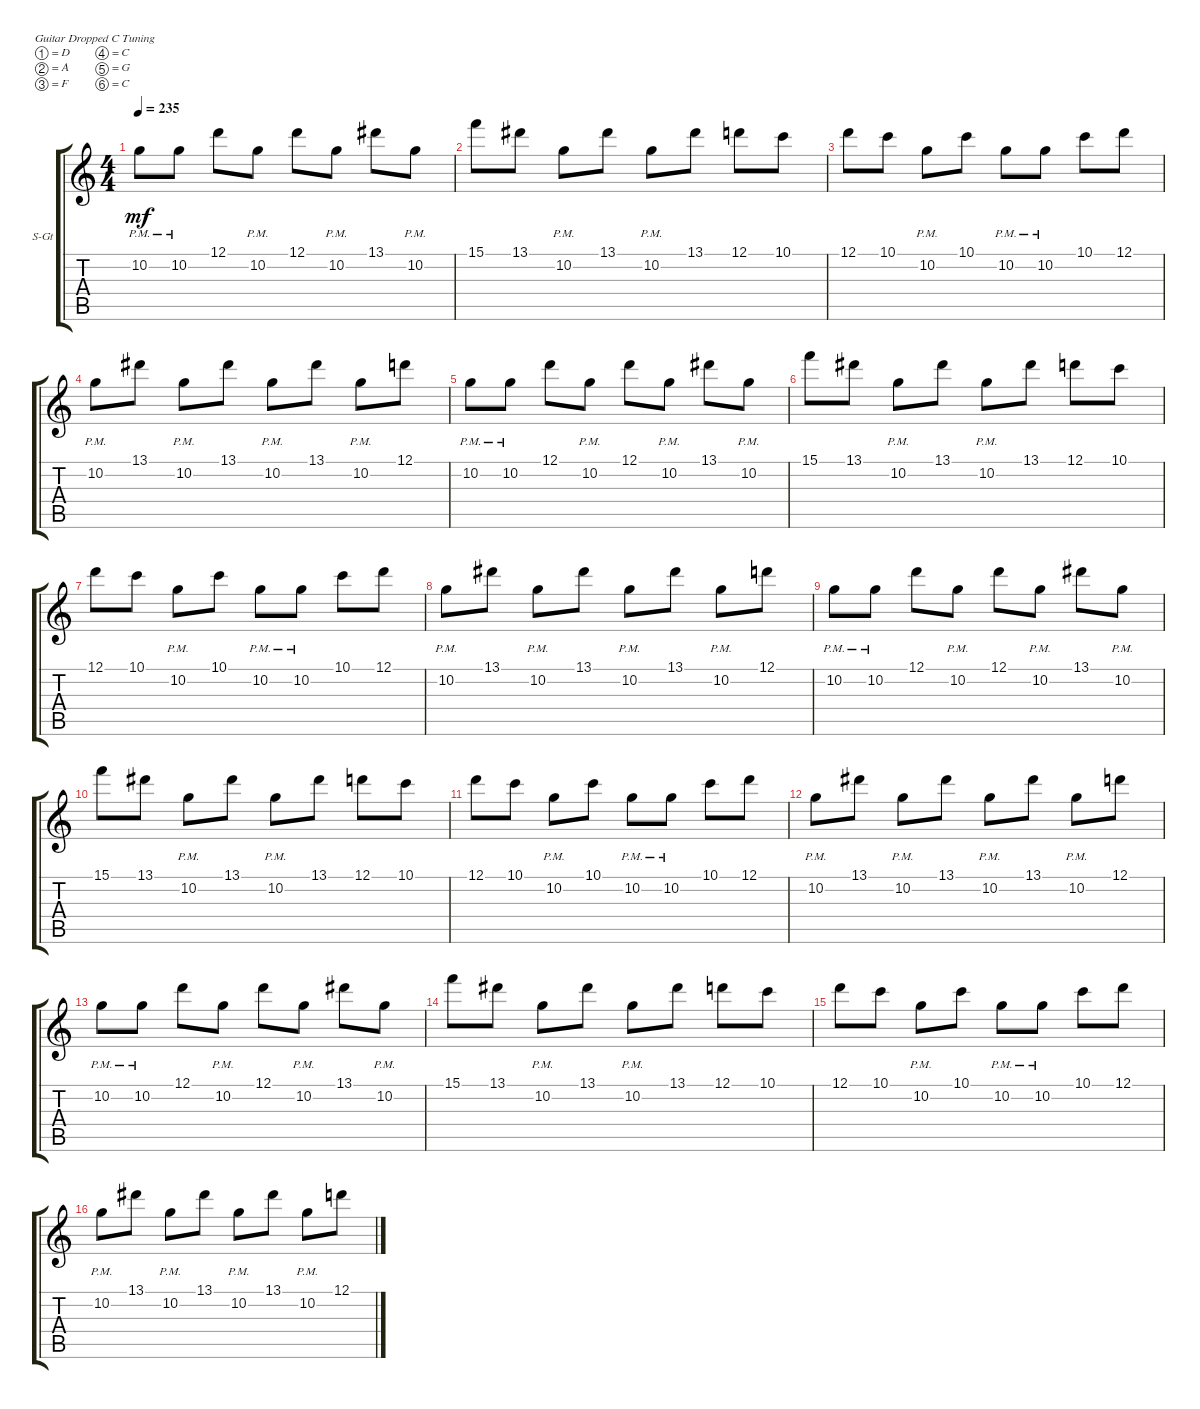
\defaultSystemsLayout 4
\bracketExtendMode groupsimilarinstruments
\firstSystemTrackNameOrientation horizontal
\otherSystemsTrackNameOrientation horizontal
\track ("Steel Guitar" "S-Gt") {instrument acousticguitarsteel}
\staff {score tabs}
\tuning (D4 A3 F3 C3 G2 C2)
\ts (4 4)
\tempo 235
\clef g2
\ks c
10.2{pm}.8{dy mf} 10.2{pm}.8 12.1.8 10.2{pm}.8 12.1.8 10.2{pm}.8 13.1.8 10.2{pm}.8 |
15.1.8 13.1.8 10.2{pm}.8 13.1.8 10.2{pm}.8 13.1.8 12.1.8 10.1.8 |
12.1.8 10.1.8 10.2{pm}.8 10.1.8 10.2{pm}.8 10.2{pm}.8 10.1.8 12.1.8 |
10.2{pm}.8 13.1.8 10.2{pm}.8 13.1.8 10.2{pm}.8 13.1.8 10.2{pm}.8 12.1.8 |
10.2{pm}.8 10.2{pm}.8 12.1.8 10.2{pm}.8 12.1.8 10.2{pm}.8 13.1.8 10.2{pm}.8 |
15.1.8 13.1.8 10.2{pm}.8 13.1.8 10.2{pm}.8 13.1.8 12.1.8 10.1.8 |
12.1.8 10.1.8 10.2{pm}.8 10.1.8 10.2{pm}.8 10.2{pm}.8 10.1.8 12.1.8 |
10.2{pm}.8 13.1.8 10.2{pm}.8 13.1.8 10.2{pm}.8 13.1.8 10.2{pm}.8 12.1.8 |
10.2{pm}.8 10.2{pm}.8 12.1.8 10.2{pm}.8 12.1.8 10.2{pm}.8 13.1.8 10.2{pm}.8 |
15.1.8 13.1.8 10.2{pm}.8 13.1.8 10.2{pm}.8 13.1.8 12.1.8 10.1.8 |
12.1.8 10.1.8 10.2{pm}.8 10.1.8 10.2{pm}.8 10.2{pm}.8 10.1.8 12.1.8 |
10.2{pm}.8 13.1.8 10.2{pm}.8 13.1.8 10.2{pm}.8 13.1.8 10.2{pm}.8 12.1.8 |
10.2{pm}.8 10.2{pm}.8 12.1.8 10.2{pm}.8 12.1.8 10.2{pm}.8 13.1.8 10.2{pm}.8 |
15.1.8 13.1.8 10.2{pm}.8 13.1.8 10.2{pm}.8 13.1.8 12.1.8 10.1.8 |
12.1.8 10.1.8 10.2{pm}.8 10.1.8 10.2{pm}.8 10.2{pm}.8 10.1.8 12.1.8 |
10.2{pm}.8 13.1.8 10.2{pm}.8 13.1.8 10.2{pm}.8 13.1.8 10.2{pm}.8 12.1.8
